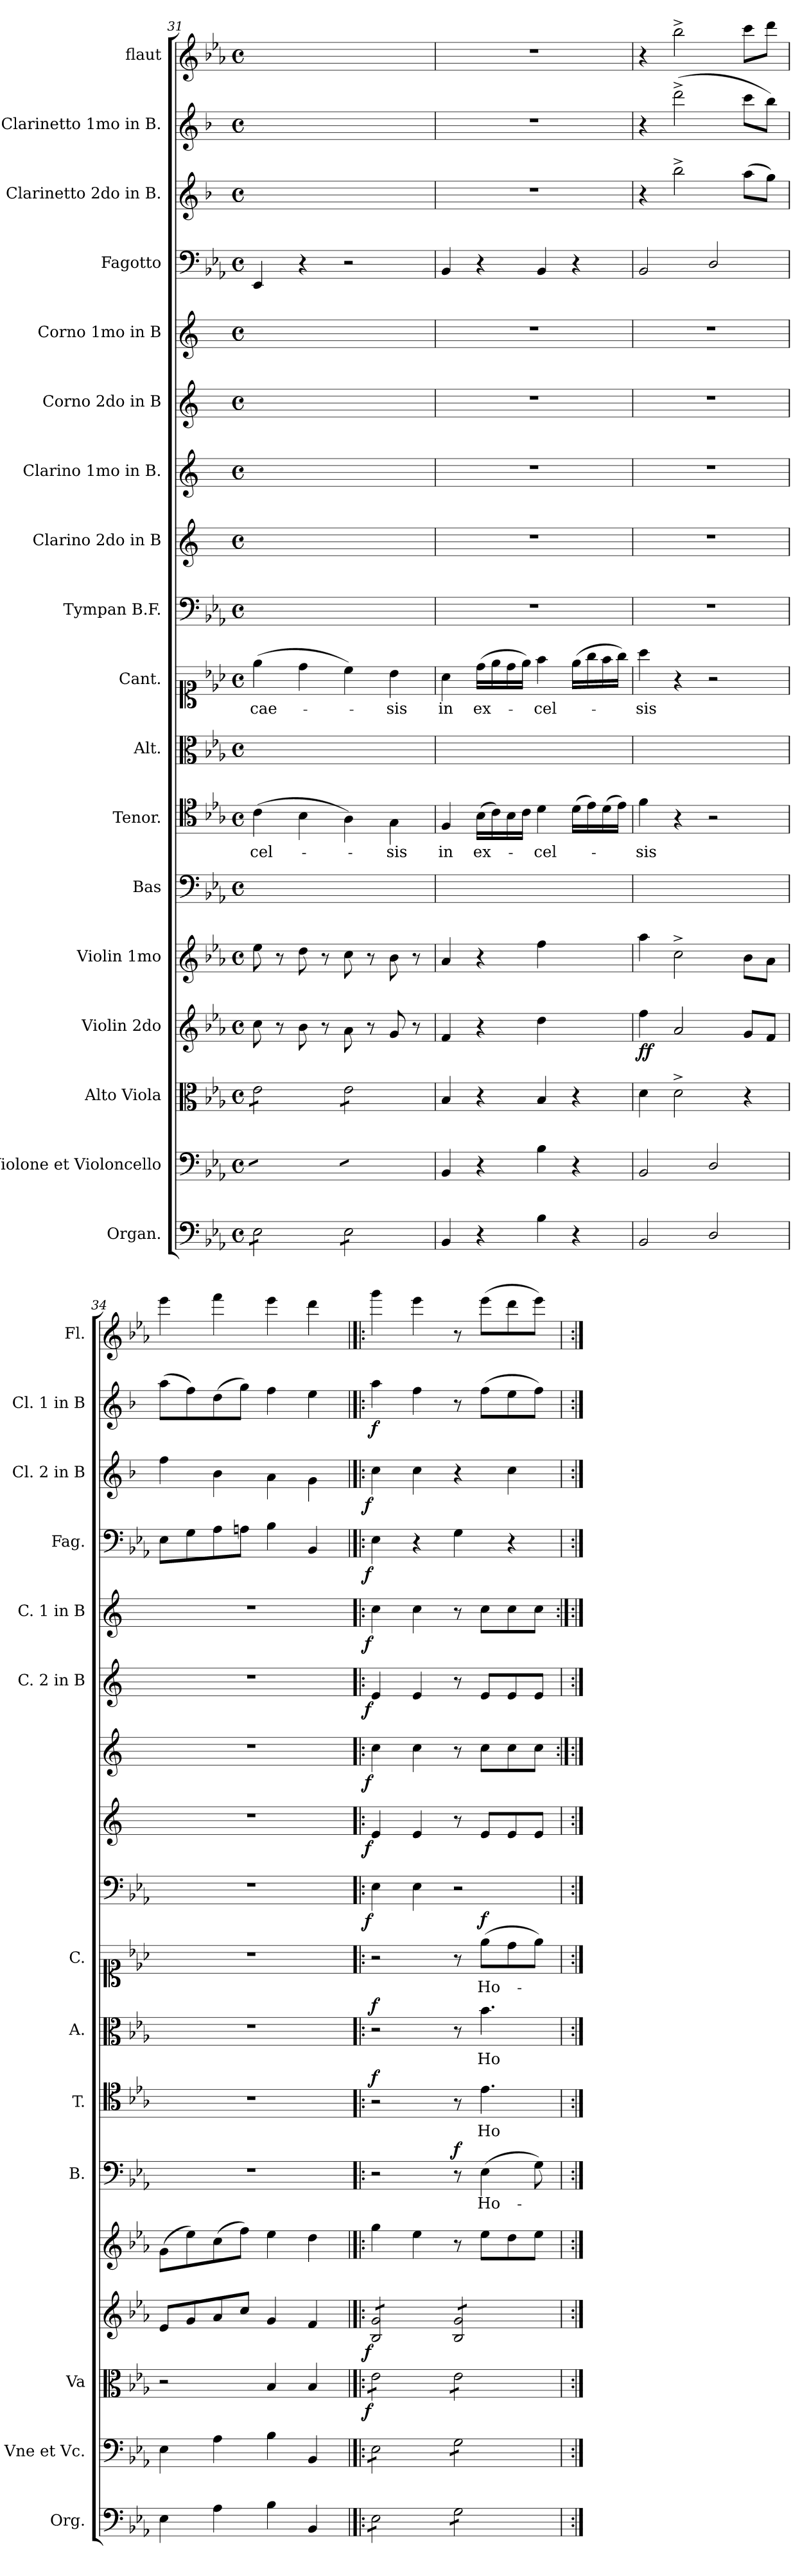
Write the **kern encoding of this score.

**kern	**kern	**kern	**dynam	**kern	**dynam	**kern	**kern	**text	**dynam	**kern	**text	**dynam	**kern	**text	**dynam	**kern	**text	**dynam	**kern	**dynam	**kern	**dynam	**kern	**dynam	**kern	**dynam	**kern	**dynam	**kern	**dynam	**kern	**dynam	**kern	**dynam	**kern
*part18	*part17	*part16	*part16	*part15	*part15	*part14	*part13	*part13	*part13	*part12	*part12	*part12	*part11	*part11	*part11	*part10	*part10	*part10	*part9	*part9	*part8	*part8	*part7	*part7	*part6	*part6	*part5	*part5	*part4	*part4	*part3	*part3	*part2	*part2	*part1
*staff18	*staff17	*staff16	*staff16	*staff15	*staff15	*staff14	*staff13	*staff13	*staff13	*staff12	*staff12	*staff12	*staff11	*staff11	*staff11	*staff10	*staff10	*staff10	*staff9	*staff9	*staff8	*staff8	*staff7	*staff7	*staff6	*staff6	*staff5	*staff5	*staff4	*staff4	*staff3	*staff3	*staff2	*staff2	*staff1
*I"Organ.	*I"Violone et Violoncello	*I"Alto Viola	*	*I"Violin 2do	*	*I"Violin 1mo	*I"Bas	*	*	*I"Tenor.	*	*	*I"Alt.	*	*	*I"Cant.	*	*	*I"Tympan B.F.	*	*I"Clarino 2do in B	*	*I"Clarino 1mo in B.	*	*I"Corno 2do in B	*	*I"Corno 1mo in B	*	*I"Fagotto	*	*I"Clarinetto 2do in B.	*	*I"Clarinetto 1mo in B.	*	*I"flaut
*I'Org.	*I'Vne et Vc.	*I'Va	*	*	*	*	*I'B.	*	*	*I'T.	*	*	*I'A.	*	*	*I'C.	*	*	*	*	*	*	*	*	*I'C. 2 in B	*	*I'C. 1 in B	*	*I'Fag.	*	*I'Cl. 2 in B	*	*I'Cl. 1 in B	*	*I'Fl.
*clefF4	*clefF4	*clefC3	*	*clefG2	*	*clefG2	*clefF4	*	*	*clefC4	*	*	*clefC3	*	*	*clefC1	*	*	*clefF4	*	*clefG2	*	*clefG2	*	*clefG2	*	*clefG2	*	*clefF4	*	*clefG2	*	*clefG2	*	*clefG2
*	*	*	*	*	*	*	*	*	*	*	*	*	*	*	*	*	*	*	*	*	*ITrd5c9	*	*ITrd-2c-3	*	*ITrd-2c-3	*	*ITrd5c9	*	*	*	*ITrd1c2	*	*ITrd1c2	*	*
*k[b-e-a-]	*k[b-e-a-]	*k[b-e-a-]	*	*k[b-e-a-]	*	*k[b-e-a-]	*k[b-e-a-]	*	*	*k[b-e-a-]	*	*	*k[b-e-a-]	*	*	*k[b-e-a-]	*	*	*k[b-e-a-]	*	*k[b-e-a-]	*	*k[b-e-a-]	*	*k[b-e-a-]	*	*k[b-e-a-]	*	*k[b-e-a-]	*	*k[b-e-a-]	*	*k[b-e-a-]	*	*k[b-e-a-]
*E-:	*E-:	*E-:	*	*E-:	*	*E-:	*E-:	*	*	*E-:	*	*	*E-:	*	*	*E-:	*	*	*E-:	*	*	*	*	*	*	*	*	*	*E-:	*	*E-:	*	*E-:	*	*E-:
*M4/4	*M4/4	*M4/4	*	*M4/4	*	*M4/4	*M4/4	*	*	*M4/4	*	*	*M4/4	*	*	*M4/4	*	*	*M4/4	*	*M4/4	*	*M4/4	*	*M4/4	*	*M4/4	*	*M4/4	*	*M4/4	*	*M4/4	*	*M4/4
*met(c)	*met(c)	*met(c)	*	*met(c)	*	*met(c)	*met(c)	*	*	*met(c)	*	*	*met(c)	*	*	*met(c)	*	*	*met(c)	*	*met(c)	*	*met(c)	*	*met(c)	*	*met(c)	*	*met(c)	*	*met(c)	*	*met(c)	*	*met(c)
=31	=31	=31	=31	=31	=31	=31	=31	=31	=31	=31	=31	=31	=31	=31	=31	=31	=31	=31	=31	=31	=31	=31	=31	=31	=31	=31	=31	=31	=31	=31	=31	=31	=31	=31	=31
*tremolo	*	*	*	*	*	*	*	*	*	*	*	*	*	*	*	*	*	*	*	*	*	*	*	*	*	*	*	*	*	*	*	*	*	*	*
*	*tremolo	*	*	*	*	*	*	*	*	*	*	*	*	*	*	*	*	*	*	*	*	*	*	*	*	*	*	*	*	*	*	*	*	*	*
*	*	*tremolo	*	*	*	*	*	*	*	*	*	*	*	*	*	*	*	*	*	*	*	*	*	*	*	*	*	*	*	*	*	*	*	*	*
8E-\L	8E-\yyL	8e-\L	.	8cc\	.	8ee-\	1ryy	.	.	(4c\	-cel-	.	1ryy	.	.	(4ee-\	-cae-	.	1ryy	.	1ryy	.	1ryy	.	1ryy	.	1ryy	.	4EE-/	.	1ryy	.	1ryy	.	1ryy
8E-\	8E-\yy	8e-\	.	8r	.	8r	.	.	.	.	.	.	.	.	.	.	.	.	.	.	.	.	.	.	.	.	.	.	.	.	.	.	.	.	.
8E-\	8E-\yy	8e-\	.	8b-\	.	8dd\	.	.	.	4B-\	.	.	.	.	.	4dd\	.	.	.	.	.	.	.	.	.	.	.	.	4r	.	.	.	.	.	.
8E-\J	8E-\yyJ	8e-\J	.	8r	.	8r	.	.	.	.	.	.	.	.	.	.	.	.	.	.	.	.	.	.	.	.	.	.	.	.	.	.	.	.	.
8E-\L	8E-\yyL	8e-\L	.	8a-\	.	8cc\	.	.	.	4A-\)	.	.	.	.	.	4cc\)	.	.	.	.	.	.	.	.	.	.	.	.	2r	.	.	.	.	.	.
8E-\	8E-\yy	8e-\	.	8r	.	8r	.	.	.	.	.	.	.	.	.	.	.	.	.	.	.	.	.	.	.	.	.	.	.	.	.	.	.	.	.
8E-\	8E-\yy	8e-\	.	8g/	.	8b-\	.	.	.	4G\	-sis	.	.	.	.	4b-\	-sis	.	.	.	.	.	.	.	.	.	.	.	.	.	.	.	.	.	.
8E-\J	8E-\yyJ	8e-\J	.	8r	.	8r	.	.	.	.	.	.	.	.	.	.	.	.	.	.	.	.	.	.	.	.	.	.	.	.	.	.	.	.	.
*	*	*Xtremolo	*	*	*	*	*	*	*	*	*	*	*	*	*	*	*	*	*	*	*	*	*	*	*	*	*	*	*	*	*	*	*	*	*
*	*Xtremolo	*	*	*	*	*	*	*	*	*	*	*	*	*	*	*	*	*	*	*	*	*	*	*	*	*	*	*	*	*	*	*	*	*	*
*Xtremolo	*	*	*	*	*	*	*	*	*	*	*	*	*	*	*	*	*	*	*	*	*	*	*	*	*	*	*	*	*	*	*	*	*	*	*
=32	=32	=32	=32	=32	=32	=32	=32	=32	=32	=32	=32	=32	=32	=32	=32	=32	=32	=32	=32	=32	=32	=32	=32	=32	=32	=32	=32	=32	=32	=32	=32	=32	=32	=32	=32
4BB-/	4BB-/	4B-/	.	4f/	.	4a-/	1ryy	.	.	4F/	in	.	1ryy	.	.	4a-\	in	.	1r	.	1r	.	1r	.	1r	.	1r	.	4BB-/	.	1r	.	1r	.	1r
4r	4r	4r	.	4r	.	4r	.	.	.	(16B-\LL	ex-	.	.	.	.	(16dd\LL	ex-	.	.	.	.	.	.	.	.	.	.	.	4r	.	.	.	.	.	.
.	.	.	.	.	.	.	.	.	.	16c\)	.	.	.	.	.	16ee-\	.	.	.	.	.	.	.	.	.	.	.	.	.	.	.	.	.	.	.
.	.	.	.	.	.	.	.	.	.	16B-\	.	.	.	.	.	16dd\	.	.	.	.	.	.	.	.	.	.	.	.	.	.	.	.	.	.	.
.	.	.	.	.	.	.	.	.	.	16c\JJ	.	.	.	.	.	16ee-\JJ)	.	.	.	.	.	.	.	.	.	.	.	.	.	.	.	.	.	.	.
4B-\	4B-\	4B-/	.	4dd\	.	4ff\	.	.	.	4d\	-cel-	.	.	.	.	4ff\	-cel-	.	.	.	.	.	.	.	.	.	.	.	4BB-/	.	.	.	.	.	.
4r	4r	4r	.	4ryy	.	4ryy	.	.	.	(16d\LL	.	.	.	.	.	(16ee-\LL	.	.	.	.	.	.	.	.	.	.	.	.	4r	.	.	.	.	.	.
.	.	.	.	.	.	.	.	.	.	16e-\)	.	.	.	.	.	16gg\	.	.	.	.	.	.	.	.	.	.	.	.	.	.	.	.	.	.	.
.	.	.	.	.	.	.	.	.	.	(16d\	.	.	.	.	.	16ff\	.	.	.	.	.	.	.	.	.	.	.	.	.	.	.	.	.	.	.
.	.	.	.	.	.	.	.	.	.	16e-\JJ)	.	.	.	.	.	16gg\JJ)	.	.	.	.	.	.	.	.	.	.	.	.	.	.	.	.	.	.	.
=33	=33	=33	=33	=33	=33	=33	=33	=33	=33	=33	=33	=33	=33	=33	=33	=33	=33	=33	=33	=33	=33	=33	=33	=33	=33	=33	=33	=33	=33	=33	=33	=33	=33	=33	=33
!	!	!	!	!	!LO:DY:b	!	!	!	!	!	!	!	!	!	!	!	!	!	!	!	!	!	!	!	!	!	!	!	!	!	!	!	!	!	!
2BB-/	2BB-/	4d\	.	4ff\	ff	4aa-\	1ryy	.	.	4f\	-sis	.	1ryy	.	.	4aa-\	-sis	.	1r	.	1r	.	1r	.	1r	.	1r	.	2BB-/	.	4r	.	4r	.	4r
.	.	2d^\	.	2a-/	.	2cc^\	.	.	.	4r	.	.	.	.	.	4r	.	.	.	.	.	.	.	.	.	.	.	.	.	.	2aa-^\	.	(2ccc^\	.	2bb-^\
2D/	2D/	.	.	.	.	.	.	.	.	2r	.	.	.	.	.	2r	.	.	.	.	.	.	.	.	.	.	.	.	2D/	.	.	.	.	.	.
.	.	4r	.	8g/L	.	8b-\L	.	.	.	.	.	.	.	.	.	.	.	.	.	.	.	.	.	.	.	.	.	.	.	.	(8gg\L	.	8bb-\L	.	8ccc\L
.	.	.	.	8f/J	.	8a-\J	.	.	.	.	.	.	.	.	.	.	.	.	.	.	.	.	.	.	.	.	.	.	.	.	8ff\J)	.	8aa-\J)	.	8ddd\J
=34	=34	=34	=34	=34	=34	=34	=34	=34	=34	=34	=34	=34	=34	=34	=34	=34	=34	=34	=34	=34	=34	=34	=34	=34	=34	=34	=34	=34	=34	=34	=34	=34	=34	=34	=34
4E-\	4E-\	2r	.	8e-/L	.	(8g\L	1r	.	.	1r	.	.	1r	.	.	1r	.	.	1r	.	1r	.	1r	.	1r	.	1r	.	8E-\L	.	4ee-\	.	(8gg\L	.	4eee-\
.	.	.	.	8g/	.	8ee-\)	.	.	.	.	.	.	.	.	.	.	.	.	.	.	.	.	.	.	.	.	.	.	8G\	.	.	.	8ee-\)	.	.
4A-\	4A-\	.	.	8a-/	.	(8cc\	.	.	.	.	.	.	.	.	.	.	.	.	.	.	.	.	.	.	.	.	.	.	8A-\	.	4a-\	.	(8cc\	.	4fff\
.	.	.	.	8cc/J	.	8ff\J)	.	.	.	.	.	.	.	.	.	.	.	.	.	.	.	.	.	.	.	.	.	.	8An\J	.	.	.	8ff\J)	.	.
4B-\	4B-\	4B-/	.	4g/	.	4ee-\	.	.	.	.	.	.	.	.	.	.	.	.	.	.	.	.	.	.	.	.	.	.	4B-\	.	4g\	.	4ee-\	.	4eee-\
4BB-/	4BB-/	4B-/	.	4f/	.	4dd\	.	.	.	.	.	.	.	.	.	.	.	.	.	.	.	.	.	.	.	.	.	.	4BB-/	.	4f\	.	4dd\	.	4ddd\
=35	=35	=35	=35	=35	=35	=35	=35	=35	=35	=35	=35	=35	=35	=35	=35	=35	=35	=35	=35	=35	=35	=35	=35!|:	=35	=35	=35	=35!|:	=35	=35	=35	=35	=35	=35	=35	=35
!	!	!	!LO:DY:rj	!	!LO:DY:b:rj	!	!	!	!	!	!	!LO:DY:a	!	!	!LO:DY:a	!	!	!	!	!LO:DY:rj	!	!LO:DY:rj	!	!LO:DY:rj	!	!LO:DY:rj	!	!LO:DY:rj	!	!LO:DY:rj	!	!LO:DY:rj	!	!	!
*tremolo	*	*	*	*	*	*	*	*	*	*	*	*	*	*	*	*	*	*	*	*	*	*	*	*	*	*	*	*	*	*	*	*	*	*	*
*	*tremolo	*	*	*	*	*	*	*	*	*	*	*	*	*	*	*	*	*	*	*	*	*	*	*	*	*	*	*	*	*	*	*	*	*	*
*	*	*tremolo	*	*	*	*	*	*	*	*	*	*	*	*	*	*	*	*	*	*	*	*	*	*	*	*	*	*	*	*	*	*	*	*	*
*	*	*	*	*tremolo	*	*	*	*	*	*	*	*	*	*	*	*	*	*	*	*	*	*	*	*	*	*	*	*	*	*	*	*	*	*	*
8E-\L	8E-\L	8e-\L	f	8B-/ 8g/L	f	4gg\	2r	.	.	2r	.	f	2r	.	f	2r	.	.	4E-\	f	4G/	f	4ee-\	f	4g/	f	4e-\	f	4E-\	f	4b-\	f	4gg\	f	4ggg\
8E-\	8E-\	8e-\	.	8B-/ 8g/	.	.	.	.	.	.	.	.	.	.	.	.	.	.	.	.	.	.	.	.	.	.	.	.	.	.	.	.	.	.	.
8E-\	8E-\	8e-\	.	8B-/ 8g/	.	4ee-\	.	.	.	.	.	.	.	.	.	.	.	.	4E-\	.	4G/	.	4ee-\	.	4g/	.	4e-\	.	4r	.	4b-\	.	4ee-\	.	4eee-\
8E-\J	8E-\J	8e-\J	.	8B-/ 8g/J	.	.	.	.	.	.	.	.	.	.	.	.	.	.	.	.	.	.	.	.	.	.	.	.	.	.	.	.	.	.	.
!	!	!	!	!	!	!	!	!	!LO:DY:a	!	!	!	!	!	!	!	!	!	!	!	!	!	!	!	!	!	!	!	!	!	!	!	!	!	!
8G\L	8G\L	8e-\L	.	8B-/ 8g/L	.	8r	8r	.	f	8r	.	.	8r	.	.	8r	.	.	2r	.	8r	.	8r	.	8r	.	8r	.	4G\	.	4r	.	8r	.	8r
!	!	!	!	!	!	!	!	!LO:LY:i	!	!	!	!	!	!	!	!	!	!LO:DY:a	!	!	!	!	!	!	!	!	!	!	!	!	!	!	!	!	!
8G\	8G\	8e-\	.	8B-/ 8g/	.	8ee-\L	(4E-\	Ho-	.	4.e-\	Ho-	.	4.b-\	Ho-	.	(8ee-\L	Ho-	f	.	.	8G/L	.	8ee-\L	.	8g/L	.	8e-\L	.	.	.	.	.	(8ee-\L	.	(8eee-\L
8G\	8G\	8e-\	.	8B-/ 8g/	.	8dd\	.	.	.	.	.	.	.	.	.	8dd\	.	.	.	.	8G/	.	8ee-\	.	8g/	.	8e-\	.	4r	.	4b-\	.	8dd\	.	8ddd\
8G\J	8G\J	8e-\J	.	8B-/ 8g/J	.	8ee-\J	8G\)	.	.	.	.	.	.	.	.	8ee-\J)	.	.	.	.	8G/J	.	8ee-\J	.	8g/J	.	8e-\J	.	.	.	.	.	8ee-\J)	.	8eee-\J)
*	*	*	*	*Xtremolo	*	*	*	*	*	*	*	*	*	*	*	*	*	*	*	*	*	*	*	*	*	*	*	*	*	*	*	*	*	*	*
*	*	*Xtremolo	*	*	*	*	*	*	*	*	*	*	*	*	*	*	*	*	*	*	*	*	*	*	*	*	*	*	*	*	*	*	*	*	*
*	*Xtremolo	*	*	*	*	*	*	*	*	*	*	*	*	*	*	*	*	*	*	*	*	*	*	*	*	*	*	*	*	*	*	*	*	*	*
*Xtremolo	*	*	*	*	*	*	*	*	*	*	*	*	*	*	*	*	*	*	*	*	*	*	*	*	*	*	*	*	*	*	*	*	*	*	*
=	=	=	=	=	=	=	=	=	=	=	=	=	=	=	=	=	=	=	=	=	=	=	=:|!	=	=	=	=:|!	=	=	=	=	=	=	=	=
*-	*-	*-	*-	*-	*-	*-	*-	*-	*-	*-	*-	*-	*-	*-	*-	*-	*-	*-	*-	*-	*-	*-	*-	*-	*-	*-	*-	*-	*-	*-	*-	*-	*-	*-	*-
